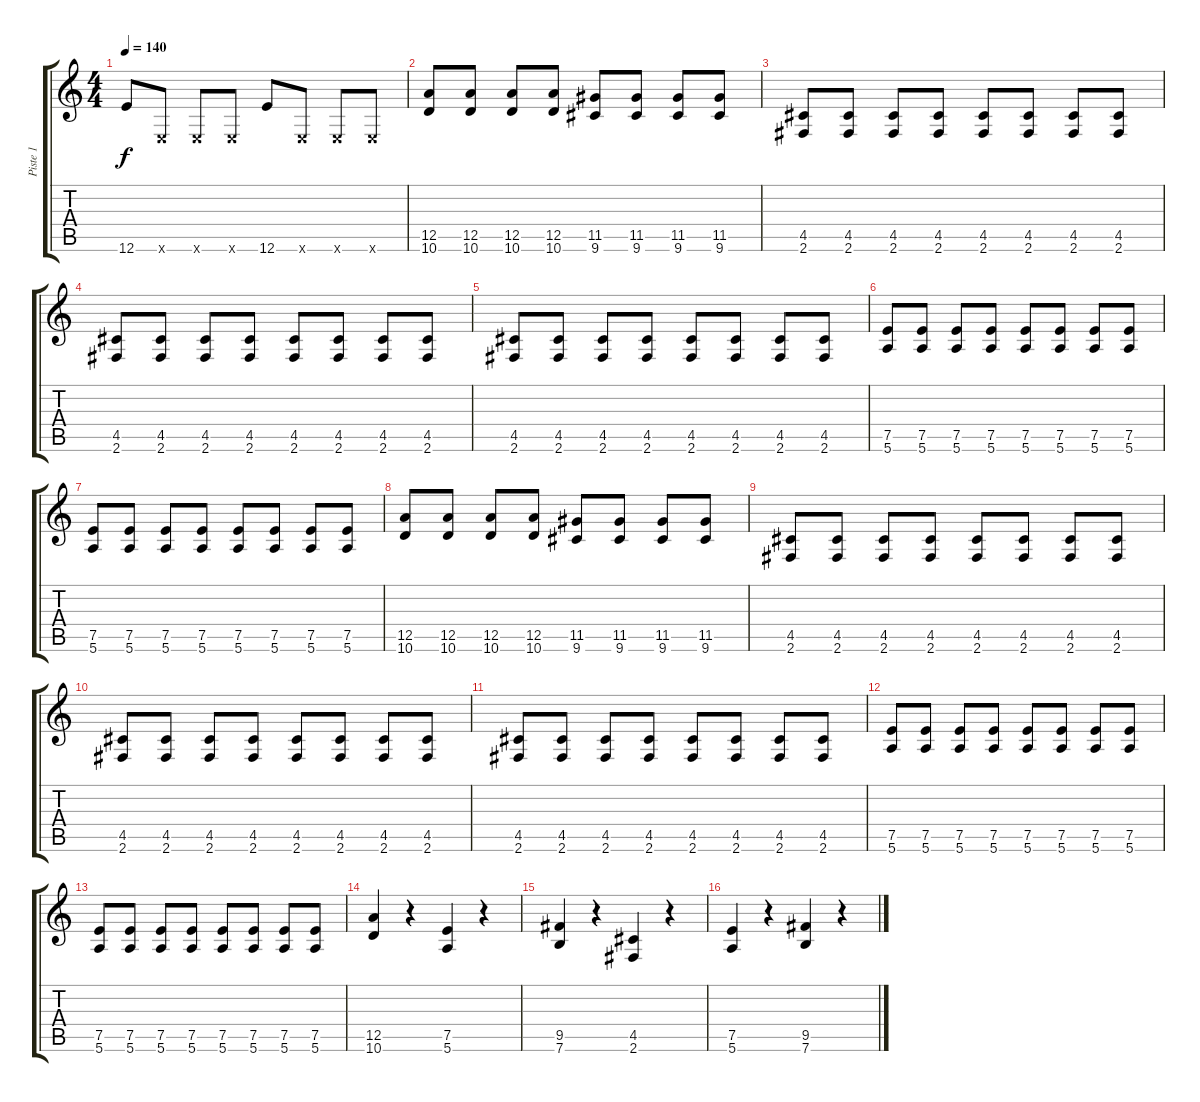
\track ("Piste 1" "Piste 1") {instrument overdrivenguitar}
\staff {score tabs}
\tuning (E4 B3 G3 D3 A2 E2) {hide}
\ts (4 4)
\tempo 140
\clef g2
\ks c
12.6.8{dy f} 0.6{x}.8 0.6{x}.8 0.6{x}.8 12.6.8 0.6{x}.8 0.6{x}.8 0.6{x}.8 |
(12.5 10.6).8 (12.5 10.6).8 (12.5 10.6).8 (12.5 10.6).8 (11.5 9.6).8 (11.5 9.6).8 (11.5 9.6).8 (11.5 9.6).8 |
(4.5 2.6).8 (4.5 2.6).8 (4.5 2.6).8 (4.5 2.6).8 (4.5 2.6).8 (4.5 2.6).8 (4.5 2.6).8 (4.5 2.6).8 |
(4.5 2.6).8 (4.5 2.6).8 (4.5 2.6).8 (4.5 2.6).8 (4.5 2.6).8 (4.5 2.6).8 (4.5 2.6).8 (4.5 2.6).8 |
(4.5 2.6).8 (4.5 2.6).8 (4.5 2.6).8 (4.5 2.6).8 (4.5 2.6).8 (4.5 2.6).8 (4.5 2.6).8 (4.5 2.6).8 |
(7.5 5.6).8 (7.5 5.6).8 (7.5 5.6).8 (7.5 5.6).8 (7.5 5.6).8 (7.5 5.6).8 (7.5 5.6).8 (7.5 5.6).8 |
(7.5 5.6).8 (7.5 5.6).8 (7.5 5.6).8 (7.5 5.6).8 (7.5 5.6).8 (7.5 5.6).8 (7.5 5.6).8 (7.5 5.6).8 |
(12.5 10.6).8 (12.5 10.6).8 (12.5 10.6).8 (12.5 10.6).8 (11.5 9.6).8 (11.5 9.6).8 (11.5 9.6).8 (11.5 9.6).8 |
(4.5 2.6).8 (4.5 2.6).8 (4.5 2.6).8 (4.5 2.6).8 (4.5 2.6).8 (4.5 2.6).8 (4.5 2.6).8 (4.5 2.6).8 |
(4.5 2.6).8 (4.5 2.6).8 (4.5 2.6).8 (4.5 2.6).8 (4.5 2.6).8 (4.5 2.6).8 (4.5 2.6).8 (4.5 2.6).8 |
(4.5 2.6).8 (4.5 2.6).8 (4.5 2.6).8 (4.5 2.6).8 (4.5 2.6).8 (4.5 2.6).8 (4.5 2.6).8 (4.5 2.6).8 |
(7.5 5.6).8 (7.5 5.6).8 (7.5 5.6).8 (7.5 5.6).8 (7.5 5.6).8 (7.5 5.6).8 (7.5 5.6).8 (7.5 5.6).8 |
(7.5 5.6).8 (7.5 5.6).8 (7.5 5.6).8 (7.5 5.6).8 (7.5 5.6).8 (7.5 5.6).8 (7.5 5.6).8 (7.5 5.6).8 |
(12.5 10.6).4 r.4 (7.5 5.6).4 r.4 |
(9.5 7.6).4 r.4 (4.5 2.6).4 r.4 |
(7.5 5.6).4 r.4 (9.5 7.6).4 r.4
